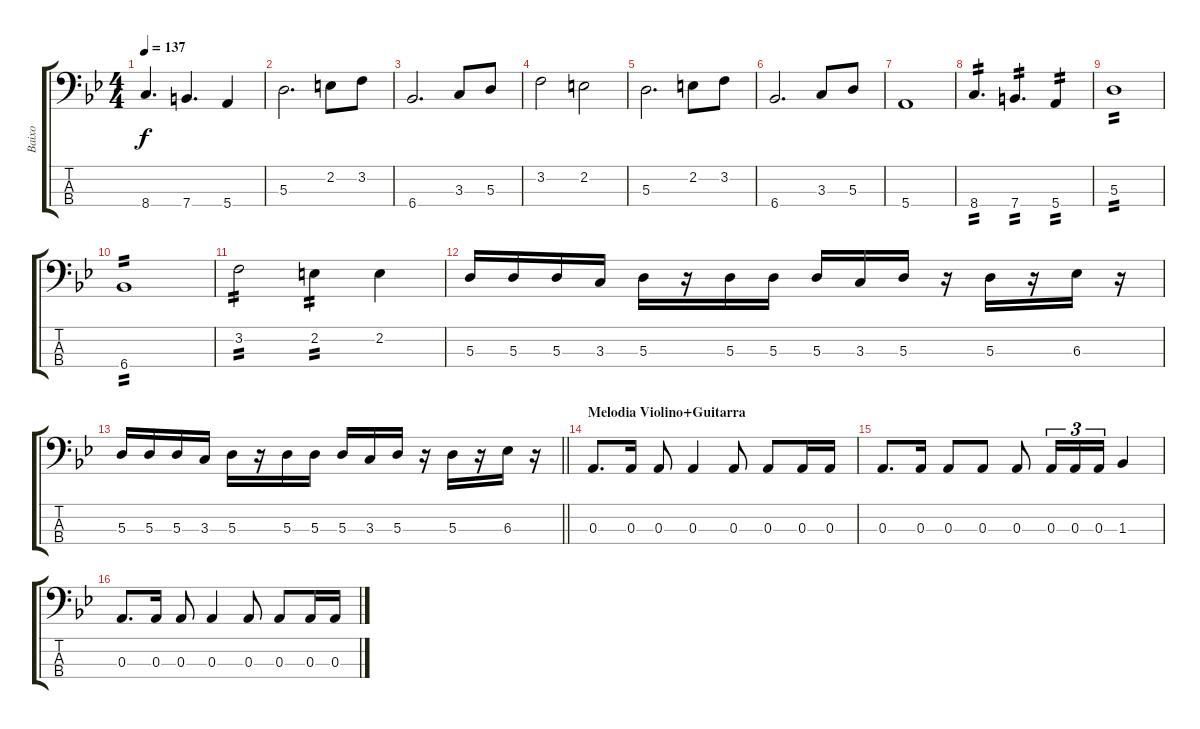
\track ("Baixo" "Baixo") {instrument electricbassfinger}
\staff {score tabs}
\tuning (G2 D2 A1 E1) {hide}
\ts (4 4)
\tempo 137
\clef f4
\ks gminor
8.4.4{d dy f} 7.4.4{d} 5.4.4 |
5.3.2{d} 2.2.8 3.2.8 |
6.4.2{d} 3.3.8 5.3.8 |
3.2.2 2.2.2 |
5.3.2{d} 2.2.8 3.2.8 |
6.4.2{d} 3.3.8 5.3.8 |
5.4.1 |
8.4.4{d tp 2 instrument electricbassfinger} 7.4.4{d tp 2} 5.4.4{tp 2} |
5.3.1{tp 2} |
6.4.1{tp 2} |
3.2.2{tp 2} 2.2.4{tp 2} 2.2.4 |
5.3.16 5.3.16 5.3.16 3.3.16 5.3.16 r.16 5.3.16 5.3.16 5.3.16 3.3.16 5.3.16 r.16 5.3.16 r.16 6.3.16 r.16 |
\barLineRight lightlight
5.3.16 5.3.16 5.3.16 3.3.16 5.3.16 r.16 5.3.16 5.3.16 5.3.16 3.3.16 5.3.16 r.16 5.3.16 r.16 6.3.16 r.16 |
\section ("" "Melodia Violino+Guitarra")
0.3.8{d} 0.3.16 0.3.8 0.3.4 0.3.8 0.3.8 0.3.16 0.3.16 |
0.3.8{d} 0.3.16 0.3.8 0.3.8 0.3.8 0.3.16{tu (3 2)} 0.3.16{tu (3 2)} 0.3.16{tu (3 2)} 1.3.4 |
0.3.8{d} 0.3.16 0.3.8 0.3.4 0.3.8 0.3.8 0.3.16 0.3.16
